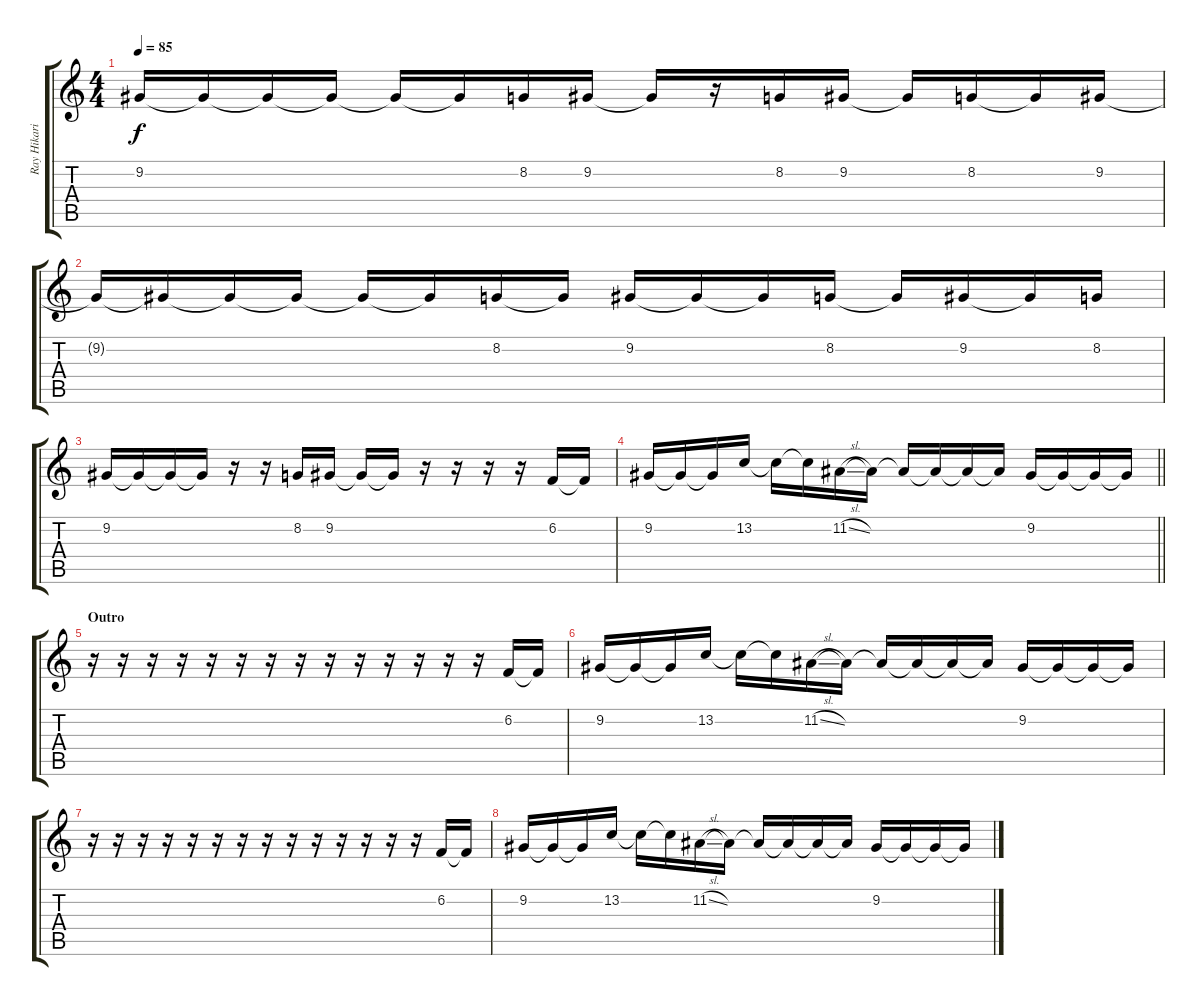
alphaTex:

\track ("Ray Hikari" "Ray Hikari") {instrument lead2sawtooth}
\staff {score tabs}
\tuning (E4 B3 G3 D3 A2 E2) {hide}
\ts (4 4)
\tempo 85
\clef g2
\ks c
9.2.16{dy f} 9.2{t}.16 9.2{t}.16 9.2{t}.16 9.2{t}.16 9.2{t}.16 8.2.16 9.2.16 9.2{t}.16 r.16 8.2.16 9.2.16 9.2{t}.16 8.2.16 8.2{t}.16 9.2.16 |
9.2{t}.16 9.2{t}.16 9.2{t}.16 9.2{t}.16 9.2{t}.16 9.2{t}.16 8.2.16 8.2{t}.16 9.2.16 9.2{t}.16 9.2{t}.16 8.2.16 8.2{t}.16 9.2.16 9.2{t}.16 8.2.16 |
9.2.16 9.2{t}.16 9.2{t}.16 9.2{t}.16 r.16 r.16 8.2.16 9.2.16 9.2{t}.16 9.2{t}.16 r.16 r.16 r.16 r.16 6.2.16 6.2{t}.16 |
\barLineRight lightlight
9.2.16 9.2{t}.16 9.2{t}.16 13.2.16 13.2{t}.16 13.2{t}.16 11.2{sl}.16 11.2{t}.16 11.2{t}.16 11.2{t}.16 11.2{t}.16 11.2{t}.16 9.2.16 9.2{t}.16 9.2{t}.16 9.2{t}.16 |
\section ("" "Outro")
r.16 r.16 r.16 r.16 r.16 r.16 r.16 r.16 r.16 r.16 r.16 r.16 r.16 r.16 6.2.16 6.2{t}.16 |
9.2.16 9.2{t}.16 9.2{t}.16 13.2.16 13.2{t}.16 13.2{t}.16 11.2{sl}.16 11.2{t}.16 11.2{t}.16 11.2{t}.16 11.2{t}.16 11.2{t}.16 9.2.16 9.2{t}.16 9.2{t}.16 9.2{t}.16 |
r.16 r.16 r.16 r.16 r.16 r.16 r.16 r.16 r.16 r.16 r.16 r.16 r.16 r.16 6.2.16 6.2{t}.16 |
9.2.16 9.2{t}.16 9.2{t}.16 13.2.16 13.2{t}.16 13.2{t}.16 11.2{sl}.16 11.2{t}.16 11.2{t}.16 11.2{t}.16 11.2{t}.16 11.2{t}.16 9.2.16 9.2{t}.16 9.2{t}.16 9.2{t}.16
